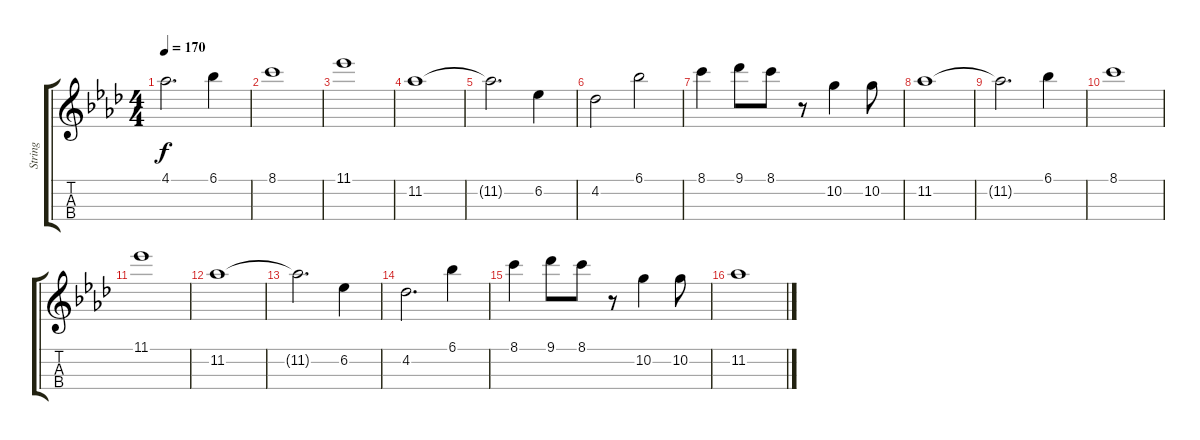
\track ("String" "String") {instrument stringensemble1}
\staff {score tabs}
\tuning (E5 A4 D4 G3) {hide}
\ts (4 4)
\tempo 170
\clef g2
\ks ab
4.1{t}.2{d dy f} 6.1.4 |
8.1.1 |
11.1.1 |
11.2.1 |
11.2{t}.2{d} 6.2.4 |
4.2.2 6.1.2 |
8.1.4 9.1.8 8.1.8 r.8 10.2.4 10.2.8 |
11.2.1 |
11.2{t}.2{d} 6.1.4 |
8.1.1 |
11.1.1 |
11.2.1 |
11.2{t}.2{d} 6.2.4 |
4.2.2{d} 6.1.4 |
8.1.4 9.1.8 8.1.8 r.8 10.2.4 10.2.8 |
11.2.1
